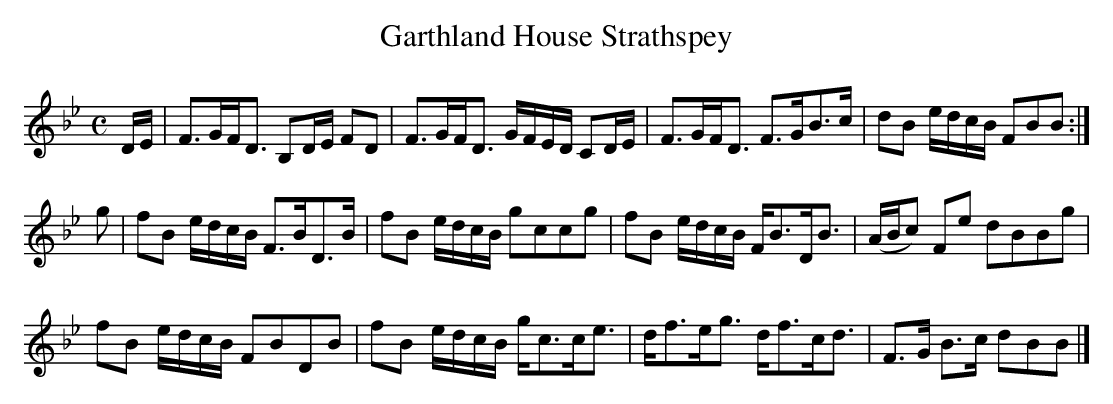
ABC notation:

X:1
T:Garthland House Strathspey
L:1/8
M:C
K:Bb
D/E/|F>GF<D      B,D/E/ FD| F>GF<D      G/F/E/D/ CD/E/|\
     F>GF<D      F>GB>c   | dB e/d/c/B/ FBB          :|
g   |fB e/d/c/B/ F>BD>B   | fB e/d/c/B/ gccg          |\
     fB e/d/c/B/ F<BD<B   |(A/B/c) Fe   dBBg          |
     fB e/d/c/B/ FBDB     | fB e/d/c/B/ g<cc<e        |\
     d<fe<g      d<fc<d   | F>G    B>c  dBB          |]
